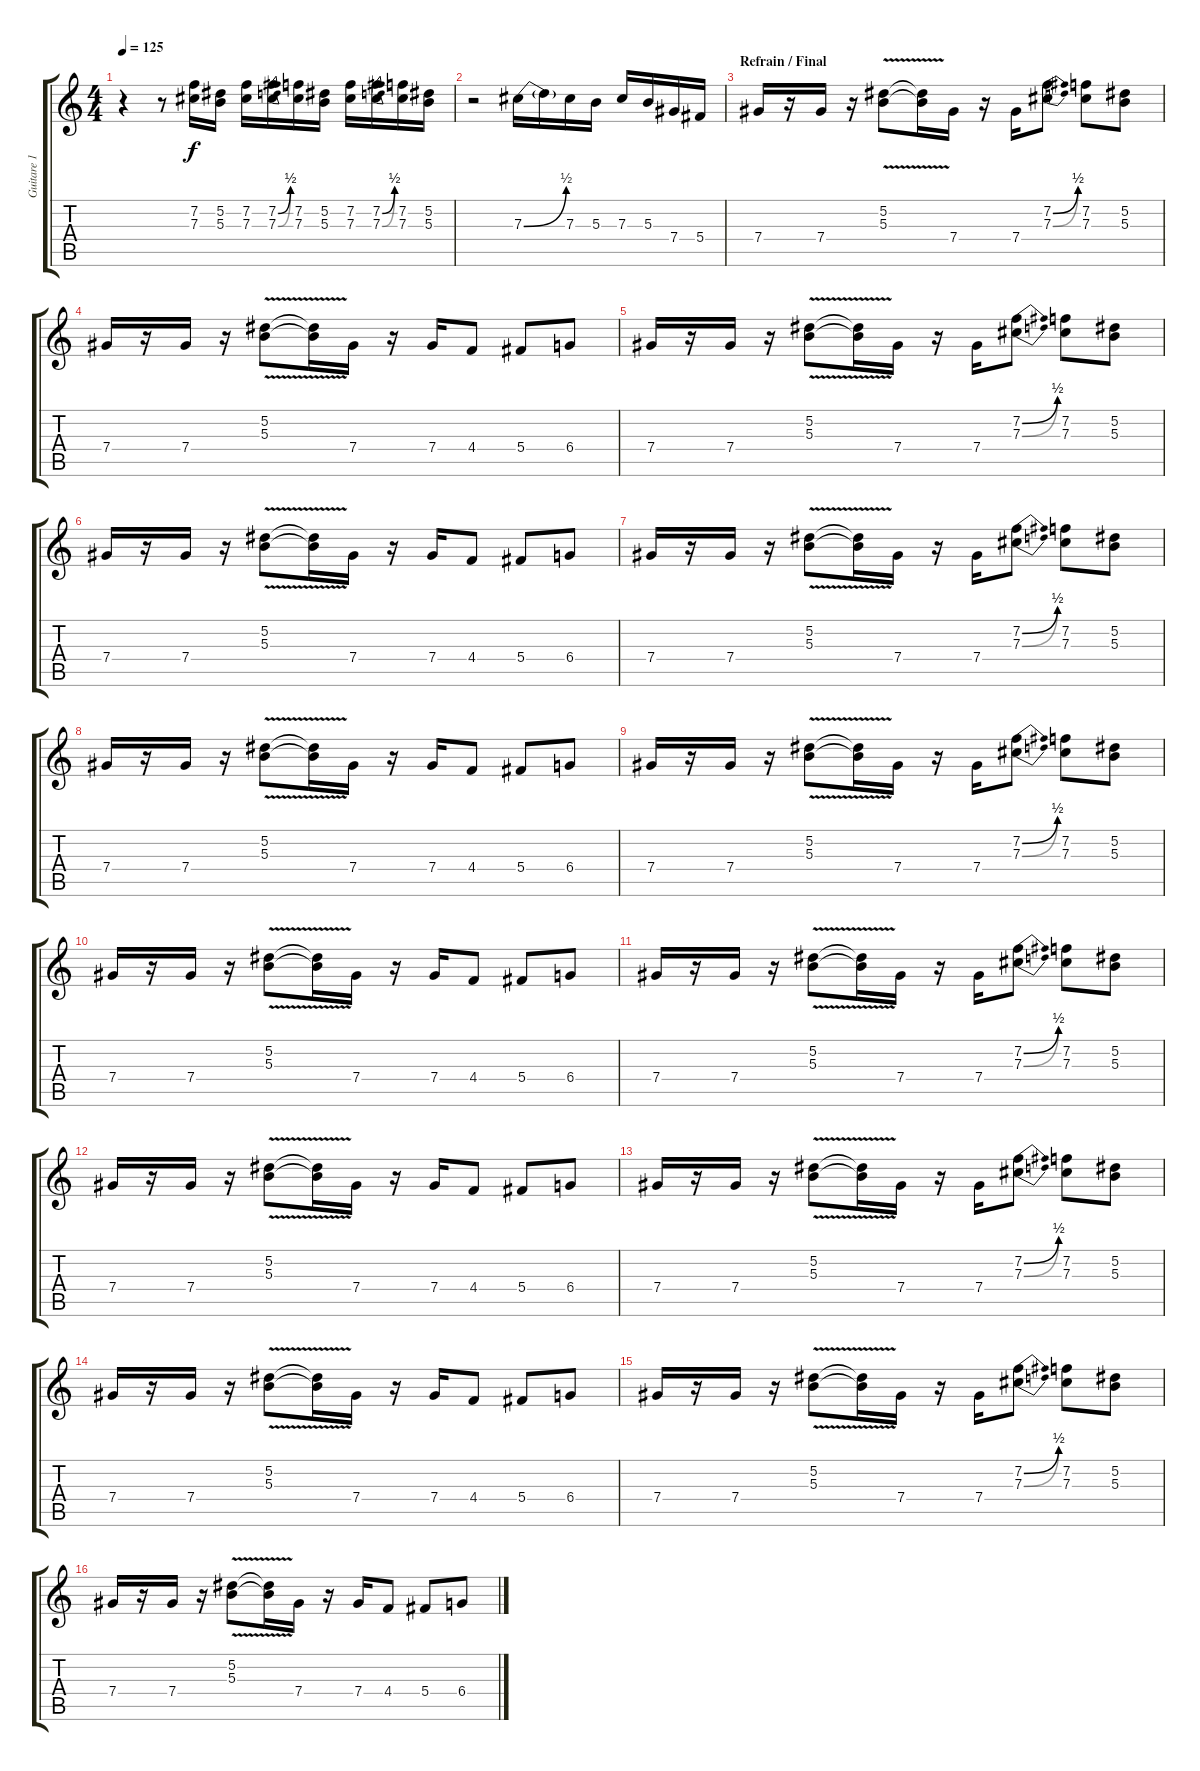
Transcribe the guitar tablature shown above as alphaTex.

\track ("Guitare 1" "Guitare 1") {instrument distortionguitar}
\staff {score tabs}
\tuning (Eb4 Bb3 Gb3 Db3 Ab2 Eb2) {hide}
\ts (4 4)
\tempo 125
\clef g2
\ks c
r.4{dy f} r.8 (7.2 7.3).16 (5.2 5.3).16 (7.2 7.3).16 (7.2{be (bend 0 0 60 2)} 7.3{be (bend 0 0 60 2)}).16 (7.2 7.3).16 (5.2 5.3).16 (7.2 7.3).16 (7.2{be (bend 0 0 60 2)} 7.3{be (bend 0 0 60 2)}).16 (7.2 7.3).16 (5.2 5.3).16 |
r.2 7.3{be (bend 0 0 60 2)}.16 7.3{t}.16 7.3.16 5.3.16 7.3.16 5.3.16 7.4.16 5.4.16 |
\section ("" "Refrain / Final")
7.4.16 r.16 7.4.16 r.16 (5.2 5.3{v}).8 (5.2{t} 5.3{t}).16 7.4.16 r.16 7.4.16 (7.2{be (bend 0 0 60 2)} 7.3{be (bend 0 0 60 2)}).8 (7.2 7.3).8 (5.2 5.3).8 |
7.4.16 r.16 7.4.16 r.16 (5.2 5.3{v}).8 (5.2{t} 5.3{t}).16 7.4.16 r.16 7.4.16 4.4.8 5.4.8 6.4.8 |
7.4.16 r.16 7.4.16 r.16 (5.2 5.3{v}).8 (5.2{t} 5.3{t}).16 7.4.16 r.16 7.4.16 (7.2{be (bend 0 0 60 2)} 7.3{be (bend 0 0 60 2)}).8 (7.2 7.3).8 (5.2 5.3).8 |
7.4.16 r.16 7.4.16 r.16 (5.2 5.3{v}).8 (5.2{t} 5.3{t}).16 7.4.16 r.16 7.4.16 4.4.8 5.4.8 6.4.8 |
7.4.16 r.16 7.4.16 r.16 (5.2 5.3{v}).8 (5.2{t} 5.3{t}).16 7.4.16 r.16 7.4.16 (7.2{be (bend 0 0 60 2)} 7.3{be (bend 0 0 60 2)}).8 (7.2 7.3).8 (5.2 5.3).8 |
7.4.16 r.16 7.4.16 r.16 (5.2 5.3{v}).8 (5.2{t} 5.3{t}).16 7.4.16 r.16 7.4.16 4.4.8 5.4.8 6.4.8 |
7.4.16 r.16 7.4.16 r.16 (5.2 5.3{v}).8 (5.2{t} 5.3{t}).16 7.4.16 r.16 7.4.16 (7.2{be (bend 0 0 60 2)} 7.3{be (bend 0 0 60 2)}).8 (7.2 7.3).8 (5.2 5.3).8 |
7.4.16 r.16 7.4.16 r.16 (5.2 5.3{v}).8 (5.2{t} 5.3{t}).16 7.4.16 r.16 7.4.16 4.4.8 5.4.8 6.4.8 |
7.4.16 r.16 7.4.16 r.16 (5.2 5.3{v}).8 (5.2{t} 5.3{t}).16 7.4.16 r.16 7.4.16 (7.2{be (bend 0 0 60 2)} 7.3{be (bend 0 0 60 2)}).8 (7.2 7.3).8 (5.2 5.3).8 |
7.4.16 r.16 7.4.16 r.16 (5.2 5.3{v}).8 (5.2{t} 5.3{t}).16 7.4.16 r.16 7.4.16 4.4.8 5.4.8 6.4.8 |
7.4.16 r.16 7.4.16 r.16 (5.2 5.3{v}).8 (5.2{t} 5.3{t}).16 7.4.16 r.16 7.4.16 (7.2{be (bend 0 0 60 2)} 7.3{be (bend 0 0 60 2)}).8 (7.2 7.3).8 (5.2 5.3).8 |
7.4.16 r.16 7.4.16 r.16 (5.2 5.3{v}).8 (5.2{t} 5.3{t}).16 7.4.16 r.16 7.4.16 4.4.8 5.4.8 6.4.8 |
7.4.16 r.16 7.4.16 r.16 (5.2 5.3{v}).8 (5.2{t} 5.3{t}).16 7.4.16 r.16 7.4.16 (7.2{be (bend 0 0 60 2)} 7.3{be (bend 0 0 60 2)}).8 (7.2 7.3).8 (5.2 5.3).8 |
7.4.16 r.16 7.4.16 r.16 (5.2 5.3{v}).8 (5.2{t} 5.3{t}).16 7.4.16 r.16 7.4.16 4.4.8 5.4.8 6.4.8
